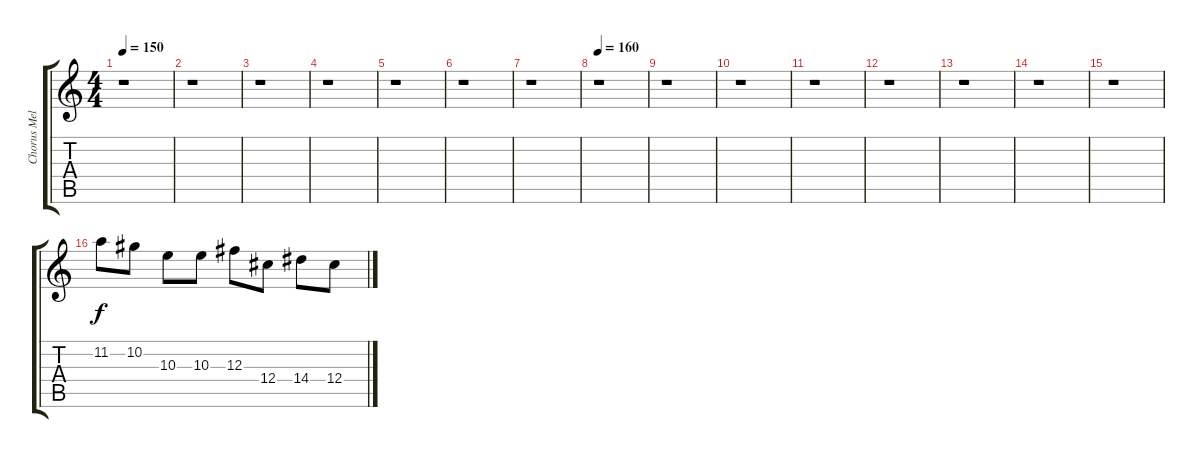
\track ("Chorus Melody" "Chorus Mel") {instrument distortionguitar}
\staff {score tabs}
\tuning (Eb4 Bb3 Gb3 Db3 Ab2 Db2) {hide}
\ts (4 4)
\tempo 150
\clef g2
\ks c
r.1{dy f} |
r.1 |
r.1 |
r.1 |
r.1 |
r.1 |
r.1 |
\tempo 160
r.1 |
r.1 |
r.1 |
r.1 |
r.1 |
r.1 |
r.1 |
r.1 |
11.2.8 10.2.8 10.3.8 10.3.8 12.3.8 12.4.8 14.4.8 12.4.8
